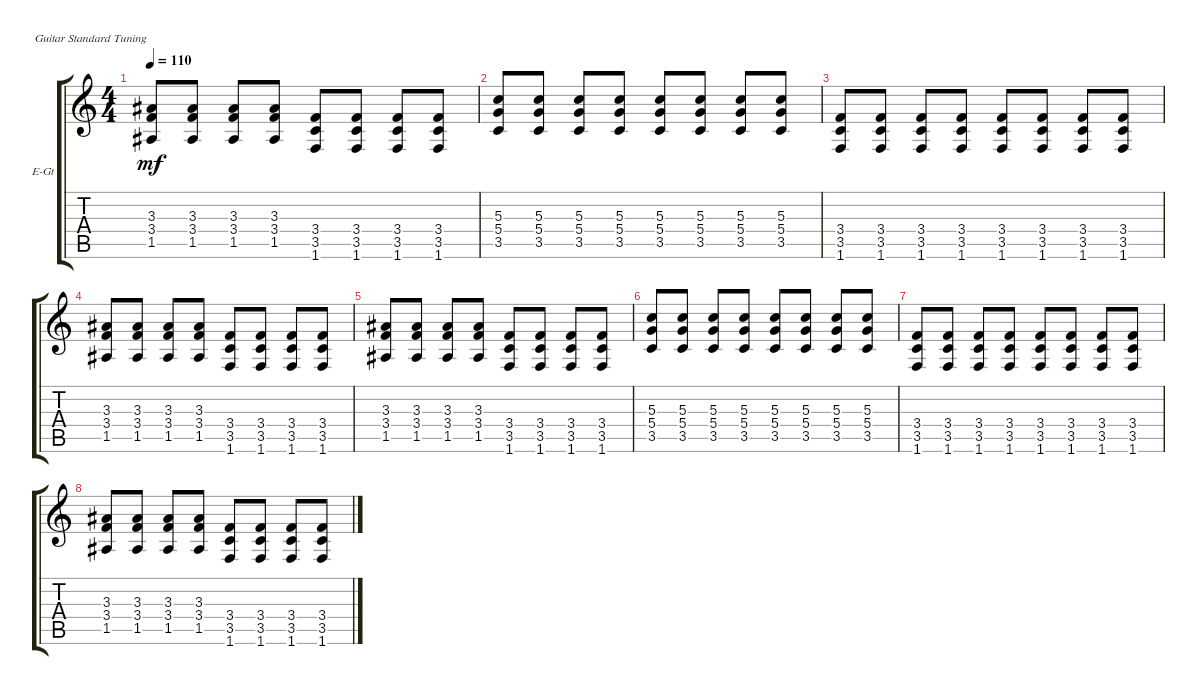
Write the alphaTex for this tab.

\defaultSystemsLayout 4
\bracketExtendMode groupsimilarinstruments
\firstSystemTrackNameOrientation horizontal
\otherSystemsTrackNameOrientation horizontal
\track ("Bobby Bandiera" "E-Gt") {instrument overdrivenguitar}
\staff {score tabs}
\tuning (E4 B3 G3 D3 A2 E2)
\ts (4 4)
\tempo 110
\clef g2
\ks c
(1.5 3.4 3.3).8{dy mf} (1.5 3.4 3.3).8 (1.5 3.4 3.3).8 (1.5 3.4 3.3).8 (1.6 3.5 3.4).8 (1.6 3.5 3.4).8 (1.6 3.5 3.4).8 (1.6 3.5 3.4).8 |
(3.5 5.4 5.3).8 (3.5 5.4 5.3).8 (3.5 5.4 5.3).8 (3.5 5.4 5.3).8 (3.5 5.4 5.3).8 (3.5 5.4 5.3).8 (3.5 5.4 5.3).8 (3.5 5.4 5.3).8 |
(1.6 3.5 3.4).8 (1.6 3.5 3.4).8 (1.6 3.5 3.4).8 (1.6 3.5 3.4).8 (1.6 3.5 3.4).8 (1.6 3.5 3.4).8 (1.6 3.5 3.4).8 (1.6 3.5 3.4).8 |
(1.5 3.4 3.3).8 (1.5 3.4 3.3).8 (1.5 3.4 3.3).8 (1.5 3.4 3.3).8 (1.6 3.5 3.4).8 (1.6 3.5 3.4).8 (1.6 3.5 3.4).8 (1.6 3.5 3.4).8 |
(1.5 3.4 3.3).8 (1.5 3.4 3.3).8 (1.5 3.4 3.3).8 (1.5 3.4 3.3).8 (1.6 3.5 3.4).8 (1.6 3.5 3.4).8 (1.6 3.5 3.4).8 (1.6 3.5 3.4).8 |
(3.5 5.4 5.3).8 (3.5 5.4 5.3).8 (3.5 5.4 5.3).8 (3.5 5.4 5.3).8 (3.5 5.4 5.3).8 (3.5 5.4 5.3).8 (3.5 5.4 5.3).8 (3.5 5.4 5.3).8 |
(1.6 3.5 3.4).8 (1.6 3.5 3.4).8 (1.6 3.5 3.4).8 (1.6 3.5 3.4).8 (1.6 3.5 3.4).8 (1.6 3.5 3.4).8 (1.6 3.5 3.4).8 (1.6 3.5 3.4).8 |
(1.5 3.4 3.3).8 (1.5 3.4 3.3).8 (1.5 3.4 3.3).8 (1.5 3.4 3.3).8 (1.6 3.5 3.4).8 (1.6 3.5 3.4).8 (1.6 3.5 3.4).8 (1.6 3.5 3.4).8
